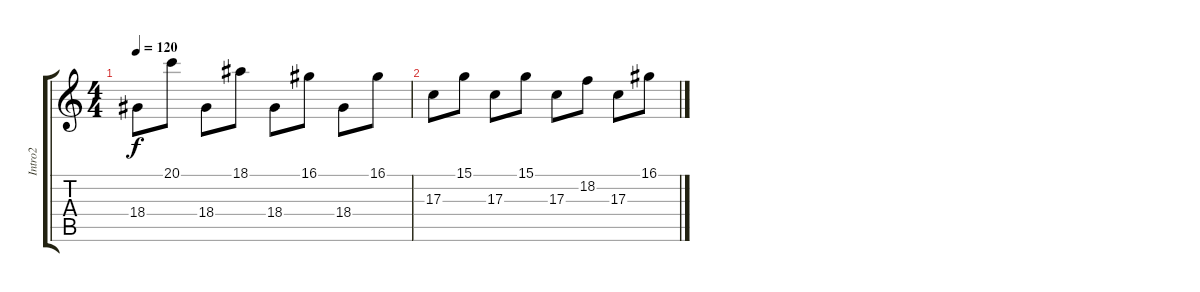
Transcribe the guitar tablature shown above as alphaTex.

\track ("Intro2" "Intro2") {instrument lead2sawtooth}
\staff {score tabs}
\tuning (E4 B3 G3 D3 A2 E2) {hide}
\ts (4 4)
\tempo 120
\clef g2
\ks c
18.4.8{dy f} 20.1.8 18.4.8 18.1.8 18.4.8 16.1.8 18.4.8 16.1.8 |
17.3.8 15.1.8 17.3.8 15.1.8 17.3.8 18.2.8 17.3.8 16.1.8
